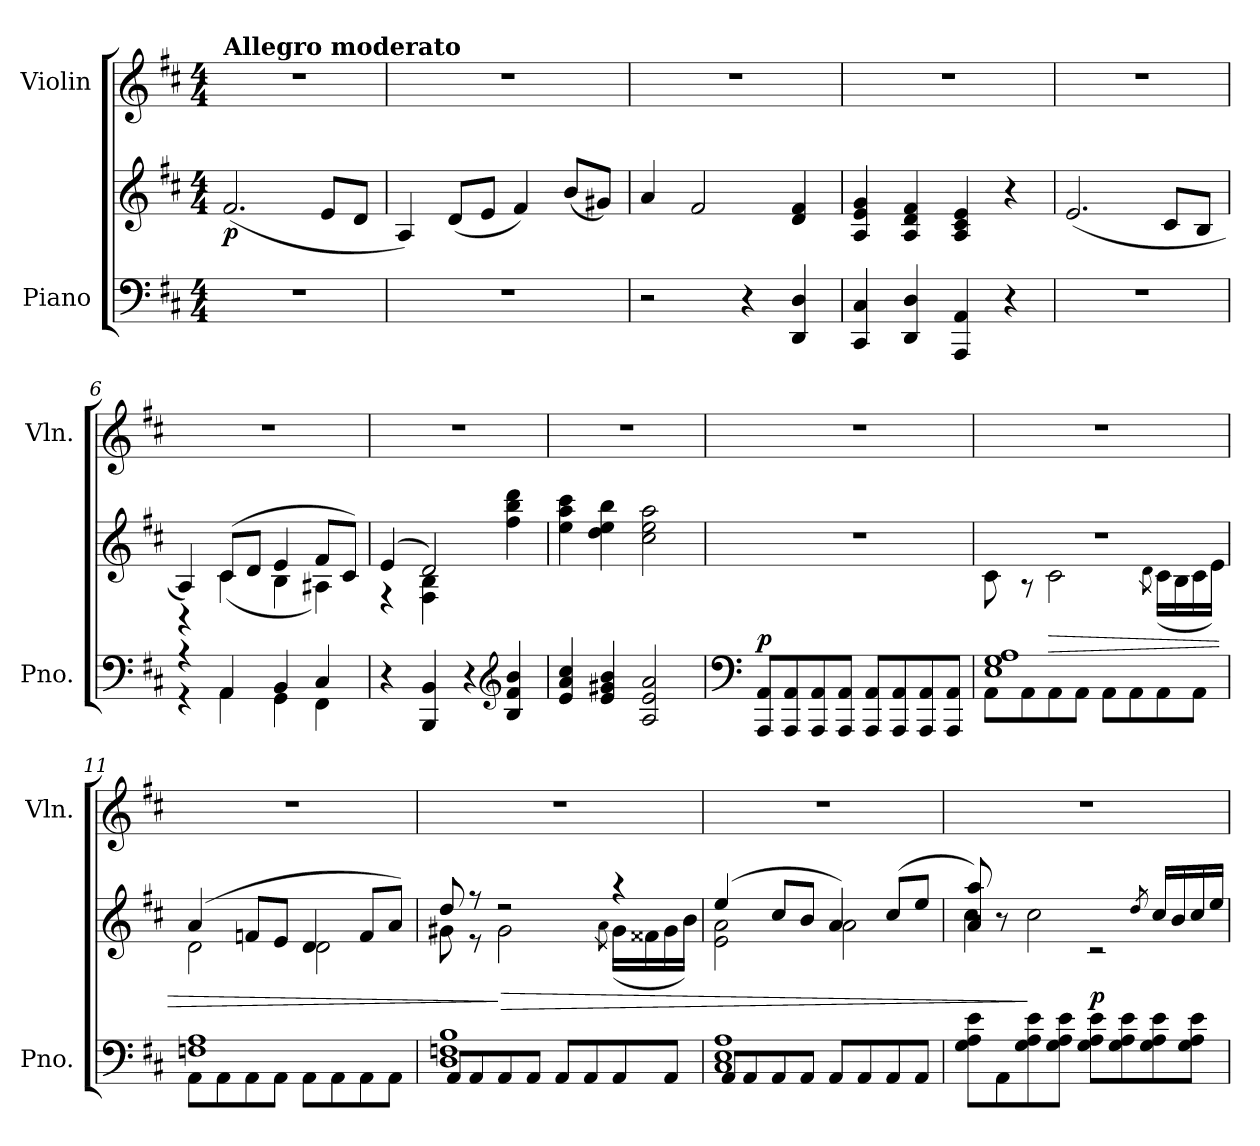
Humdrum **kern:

**kern	**kern	**dynam	**kern
*part2	*part2	*part2	*part1
*staff3	*staff2	*staff2/3	*staff1
*I"Piano	*	*	*I"Violin
*I'Pno.	*	*	*I'Vln.
*clefF4	*clefG2	*	*clefG2
*k[f#c#]	*k[f#c#]	*	*k[f#c#]
*M4/4	*M4/4	*	*M4/4
*MM126	*MM126	*	*MM126
=1	=1	=1	=1
!	!	!	!LO:TX:a:B:t=Allegro moderato
!	!	!LO:DY:b	!
1r	(<2.f#/	p	1r
.	8e/L	.	.
.	8d/J	.	.
=2	=2	=2	=2
1r	4A/)	.	1r
.	(<8d/L	.	.
.	8e/J	.	.
.	4f#/)	.	.
.	(8b/L	.	.
.	8g#X/J)	.	.
=3	=3	=3	=3
2r	4a/	.	1r
.	2f#/	.	.
4r	.	.	.
4DD/ 4D/	4d/ 4f#/	.	.
=4	=4	=4	=4
4CC#/ 4C#/	4A/ 4e/ 4g/	.	1r
4DD/ 4D/	4A/ 4d/ 4f#/	.	.
4AAA/ 4AA/	4A/ 4c#/ 4e/	.	.
4r	4r	.	.
=5	=5	=5	=5
1r	(<2.e/	.	1r
.	8c#/L	.	.
.	8B/J	.	.
!!LO:LB:g=z
=6	=6	=6	=6
*^	*^	*	*
4r	4r	4A/)	4r	.	1r
4AA/	4AA\	(>8c#/L	(<4c#\	.	.
.	.	8d/J	.	.	.
4BB/	4GG\	4e/	4B\	.	.
4C#/	4FF#\	8f#/L	4A#X\)	.	.
.	.	8c#/J)	.	.	.
*v	*v	*	*	*	*
=7	=7	=7	=7	=7
4r	(4e/	4r	.	1r
4BBB/ 4BB/	2d/)	4F#\ 4B\	.	.
4r	.	2ryy	.	.
*clefG2	*	*	*	*
4B/ 4f#/ 4b/	4ff#\ 4bb\ 4ddd\	.	.	.
*	*v	*v	*	*
=8	=8	=8	=8
4e/ 4a/ 4cc#/	4ee\ 4aa\ 4ccc#\	.	1r
4e/ 4g#X/ 4b/	4dd\ 4ee\ 4bb\	.	.
2A/ 2e/ 2a/	2cc#\ 2ee\ 2aa\	.	.
=9	=9	=9	=9
*clefF4	*	*	*
!	!	!LO:DY:a=2	!
8AAA/ 8AA/L	1r	p	1r
8AAA/ 8AA/	.	.	.
8AAA/ 8AA/	.	.	.
8AAA/ 8AA/J	.	.	.
8AAA/ 8AA/L	.	.	.
8AAA/ 8AA/	.	.	.
8AAA/ 8AA/	.	.	.
8AAA/ 8AA/J	.	.	.
!!LO:LB:g=z
=10	=10	=10	=10
*^	*^	*	*
1E 1G 1A	8AA\L	1r	8c#\	.	1r
.	8AA\	.	8r	.	.
!	!	!	!	!LO:HP:b	!
.	8AA\	.	2c#\	>	.
.	8AA\J	.	.	.	.
.	8AA\L	.	.	.	.
.	8AA\	.	.	.	.
.	.	.	8qd\	.	.
.	8AA\	.	(<16c#\LL	.	.
.	.	.	16B\	.	.
.	8AA\J	.	16c#\	.	.
.	.	.	16e\JJ)	.	.
=11	=11	=11	=11	=11	=11
1Fn 1A	8AA\L	(>4a/	2d\	.	1r
.	8AA\	.	.	.	.
.	8AA\	8fn/L	.	.	.
.	8AA\J	8e/J	.	.	.
.	8AA\L	4d/	2d\	.	.
.	8AA\	.	.	.	.
.	8AA\	8f/L	.	.	.
.	8AA\J	8a/J)	.	.	.
=12	=12	=12	=12	=12	=12
*	*^	*	*	*	*
1B	1D 1Fn	8AA/L	8dd/	8g#X\	.	1r
.	.	8AA/	8r	8r	.	.
!	!	!	!	!	!LO:HP:n=1:b	!
.	.	8AA/	2r	2g#\	] >	.
.	.	8AA/J	.	.	.	.
.	.	8AA/L	.	.	.	.
.	.	8AA/	.	.	.	.
.	.	.	.	8qa\	.	.
.	.	8AA/	4r	(>16g#\LL	.	.
.	.	.	.	16f##X\	.	.
.	.	8AA/J	.	16g#\	.	.
.	.	.	.	16b\JJ)	.	.
!!LO:LB:g=z
=13	=13	=13	=13	=13	=13	=13
1A	1C# 1E	8AA/L	(>4ee/	2e\ 2a\	.	1r
.	.	8AA/	.	.	.	.
.	.	8AA/	8cc#/L	.	.	.
.	.	8AA/J	8b/J	.	.	.
.	.	8AA/L	4a/)	2a\	.	.
.	.	8AA/	.	.	.	.
.	.	8AA/	(>8cc#/L	.	.	.
.	.	8AA/J	8ee/J	.	.	.
*v	*v	*v	*	*	*	*
=14	=14	=14	=14	=14
*	*	*^	*	*
8G\ 8A\ 8e\L	8a/ 8aa/)	4cc#\	2r	.	1r
8AA\	8r	.	.	.	.
8G\ 8A\ 8e\	2cc#\	2.ryy	.	]	.
8G\ 8A\ 8e\J	.	.	.	.	.
!	!	!	!	!LO:DY:a=2	!
8G\ 8A\ 8e\L	.	.	2r	p	.
8G\ 8A\ 8e\	.	.	.	.	.
.	8qdd/	.	.	.	.
8G\ 8A\ 8e\	16cc#/LL	.	.	.	.
.	16b/	.	.	.	.
8G\ 8A\ 8e\J	16cc#/	.	.	.	.
.	16ee/JJ	.	.	.	.
*	*v	*v	*v	*	*
=	=	=	=
*-	*-	*-	*-
